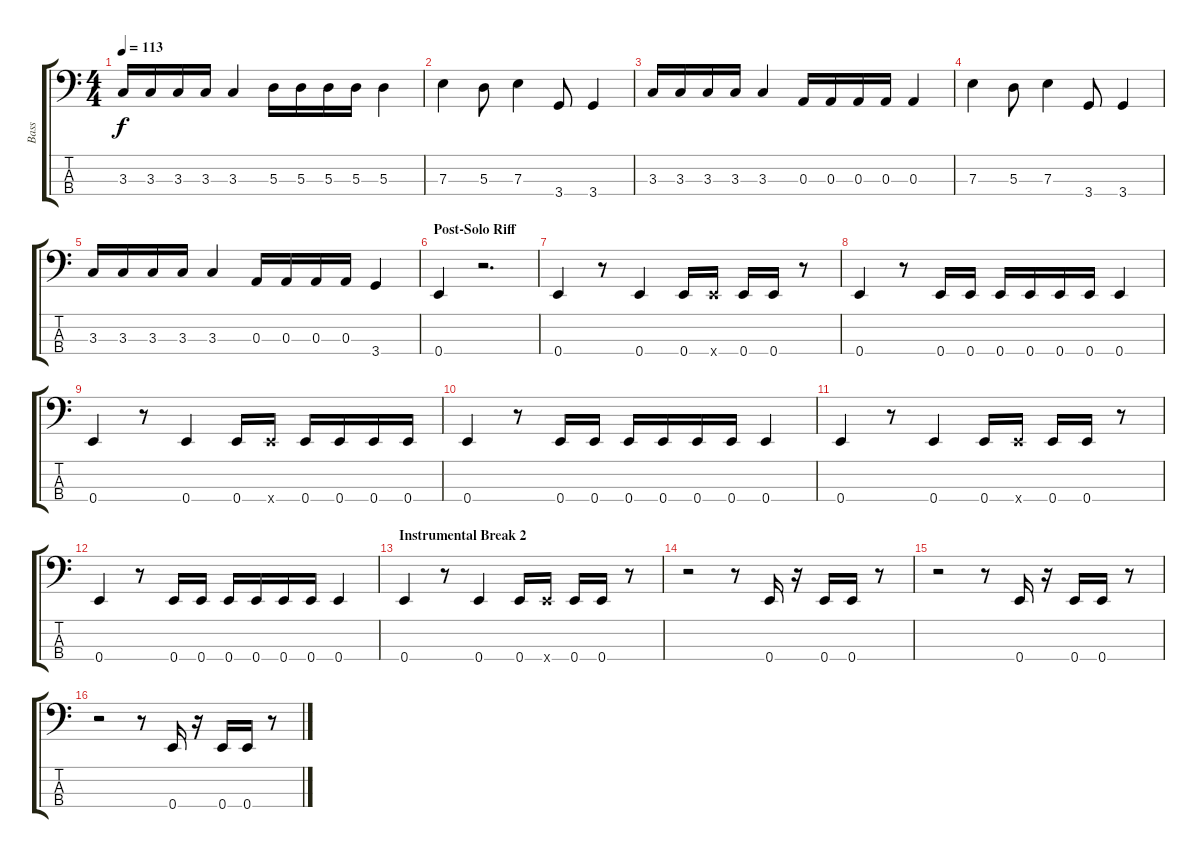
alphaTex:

\track ("Bass" "Bass") {instrument electricbasspick}
\staff {score tabs}
\tuning (G2 D2 A1 E1) {hide}
\ts (4 4)
\tempo 113
\clef f4
\ks c
3.3.16{dy f} 3.3.16 3.3.16 3.3.16 3.3.4 5.3.16 5.3.16 5.3.16 5.3.16 5.3.4 |
7.3.4 5.3.8 7.3.4 3.4.8 3.4.4 |
3.3.16 3.3.16 3.3.16 3.3.16 3.3.4 0.3.16 0.3.16 0.3.16 0.3.16 0.3.4 |
7.3.4 5.3.8 7.3.4 3.4.8 3.4.4 |
3.3.16 3.3.16 3.3.16 3.3.16 3.3.4 0.3.16 0.3.16 0.3.16 0.3.16 3.4.4 |
\section ("" "Post-Solo Riff")
0.4.4 r.2{d} |
0.4.4 r.8 0.4.4 0.4.16 0.4{x}.16 0.4.16 0.4.16 r.8 |
0.4.4 r.8 0.4.16 0.4.16 0.4.16 0.4.16 0.4.16 0.4.16 0.4.4 |
0.4.4 r.8 0.4.4 0.4.16 0.4{x}.16 0.4.16 0.4.16 0.4.16 0.4.16 |
0.4.4 r.8 0.4.16 0.4.16 0.4.16 0.4.16 0.4.16 0.4.16 0.4.4 |
0.4.4 r.8 0.4.4 0.4.16 0.4{x}.16 0.4.16 0.4.16 r.8 |
0.4.4 r.8 0.4.16 0.4.16 0.4.16 0.4.16 0.4.16 0.4.16 0.4.4 |
\section ("" "Instrumental Break 2")
0.4.4 r.8 0.4.4 0.4.16 0.4{x}.16 0.4.16 0.4.16 r.8 |
r.2 r.8 0.4.16 r.16 0.4.16 0.4.16 r.8 |
r.2 r.8 0.4.16 r.16 0.4.16 0.4.16 r.8 |
r.2 r.8 0.4.16 r.16 0.4.16 0.4.16 r.8
